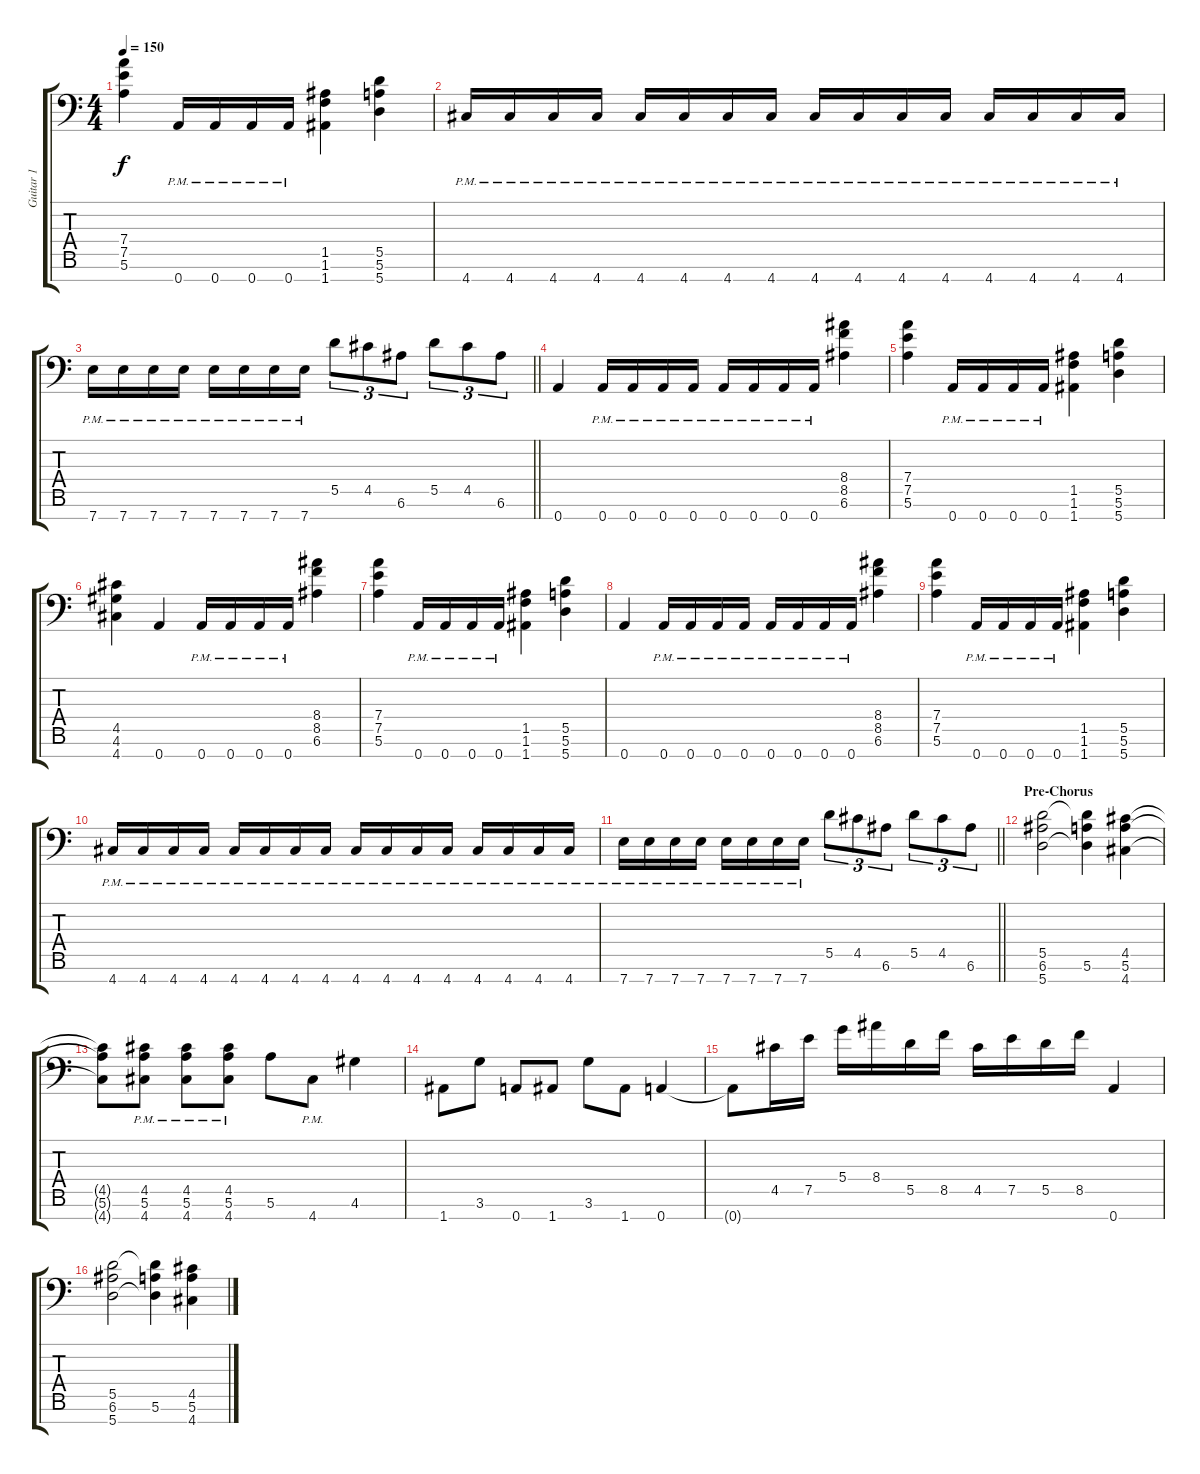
\track ("Guitar 1" "Guitar 1") {instrument overdrivenguitar}
\staff {score tabs}
\tuning (E4 B3 G3 D3 A2 E2 A1) {hide}
\ts (4 4)
\tempo 150
\clef f4
\ks c
(7.4 7.5 5.6).4{dy f} 0.7{pm}.16 0.7{pm}.16 0.7{pm}.16 0.7{pm}.16 (1.5 1.6 1.7).4 (5.5 5.6 5.7).4 |
4.7{pm}.16 4.7{pm}.16 4.7{pm}.16 4.7{pm}.16 4.7{pm}.16 4.7{pm}.16 4.7{pm}.16 4.7{pm}.16 4.7{pm}.16 4.7{pm}.16 4.7{pm}.16 4.7{pm}.16 4.7{pm}.16 4.7{pm}.16 4.7{pm}.16 4.7{pm}.16 |
\barLineRight lightlight
7.7{pm}.16 7.7{pm}.16 7.7{pm}.16 7.7{pm}.16 7.7{pm}.16 7.7{pm}.16 7.7{pm}.16 7.7{pm}.16 5.5.8{tu (3 2)} 4.5.8{tu (3 2)} 6.6.8{tu (3 2)} 5.5.8{tu (3 2)} 4.5.8{tu (3 2)} 6.6.8{tu (3 2)} |
0.7.4 0.7{pm}.16 0.7{pm}.16 0.7{pm}.16 0.7{pm}.16 0.7{pm}.16 0.7{pm}.16 0.7{pm}.16 0.7{pm}.16 (8.4 8.5 6.6).4 |
(7.4 7.5 5.6).4 0.7{pm}.16 0.7{pm}.16 0.7{pm}.16 0.7{pm}.16 (1.5 1.6 1.7).4 (5.5 5.6 5.7).4 |
(4.5 4.6 4.7).4 0.7.4 0.7{pm}.16 0.7{pm}.16 0.7{pm}.16 0.7{pm}.16 (8.4 8.5 6.6).4 |
(7.4 7.5 5.6).4 0.7{pm}.16 0.7{pm}.16 0.7{pm}.16 0.7{pm}.16 (1.5 1.6 1.7).4 (5.5 5.6 5.7).4 |
0.7.4 0.7{pm}.16 0.7{pm}.16 0.7{pm}.16 0.7{pm}.16 0.7{pm}.16 0.7{pm}.16 0.7{pm}.16 0.7{pm}.16 (8.4 8.5 6.6).4 |
(7.4 7.5 5.6).4 0.7{pm}.16 0.7{pm}.16 0.7{pm}.16 0.7{pm}.16 (1.5 1.6 1.7).4 (5.5 5.6 5.7).4 |
4.7{pm}.16 4.7{pm}.16 4.7{pm}.16 4.7{pm}.16 4.7{pm}.16 4.7{pm}.16 4.7{pm}.16 4.7{pm}.16 4.7{pm}.16 4.7{pm}.16 4.7{pm}.16 4.7{pm}.16 4.7{pm}.16 4.7{pm}.16 4.7{pm}.16 4.7{pm}.16 |
\barLineRight lightlight
7.7{pm}.16 7.7{pm}.16 7.7{pm}.16 7.7{pm}.16 7.7{pm}.16 7.7{pm}.16 7.7{pm}.16 7.7{pm}.16 5.5.8{tu (3 2)} 4.5.8{tu (3 2)} 6.6.8{tu (3 2)} 5.5.8{tu (3 2)} 4.5.8{tu (3 2)} 6.6.8{tu (3 2)} |
\section ("" "Pre-Chorus")
(5.5 6.6 5.7).2 (5.5{t} 5.6 5.7{t}).4 (4.5 5.6 4.7).4 |
(4.5{t} 5.6{t} 4.7{t}).8 (4.5{pm} 5.6{pm} 4.7{pm}).8 (4.5{pm} 5.6{pm} 4.7{pm}).8 (4.5{pm} 5.6{pm} 4.7{pm}).8 5.6.8 4.7{pm}.8 4.6.4 |
1.7.8 3.6.8 0.7.8 1.7.8 3.6.8 1.7.8 0.7.4 |
0.7{t}.8 4.5.16 7.5.16 5.4.16 8.4.16 5.5.16 8.5.16 4.5.16 7.5.16 5.5.16 8.5.16 0.7.4 |
(5.5 6.6 5.7).2 (5.5{t} 5.6 5.7{t}).4 (4.5 5.6 4.7).4
